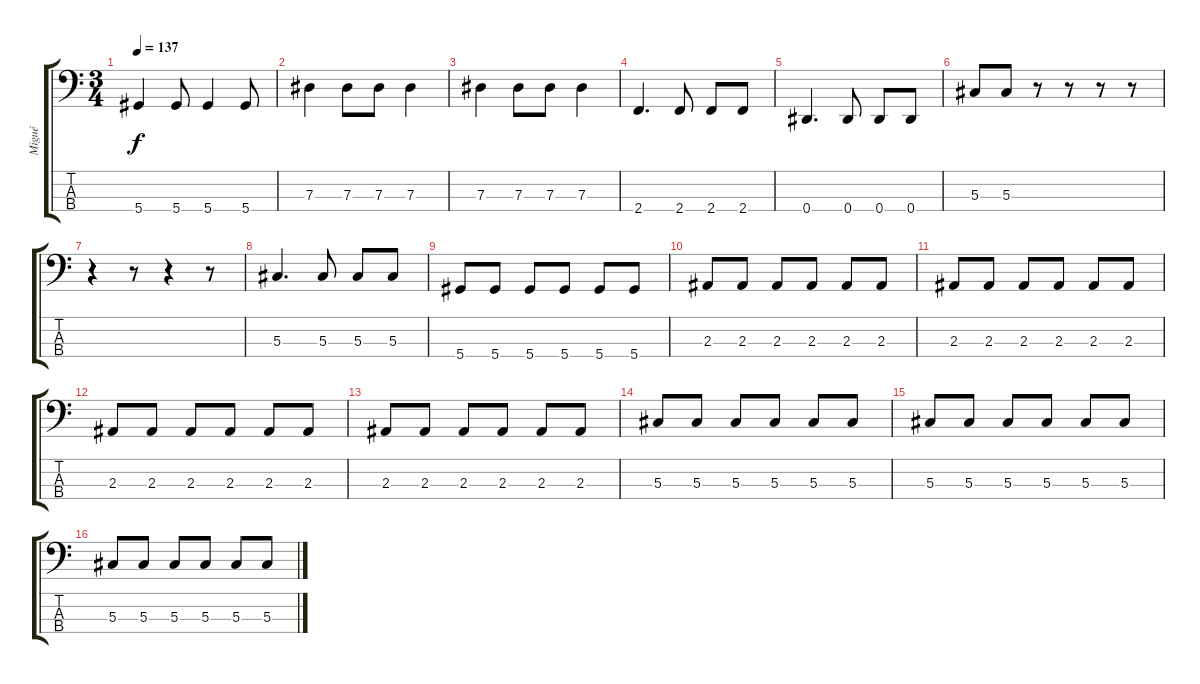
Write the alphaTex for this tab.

\track ("Migué" "Migué") {instrument electricbassfinger}
\staff {score tabs}
\tuning (Gb2 Db2 Ab1 Eb1) {hide}
\ts (3 4)
\tempo 137
\clef f4
\ks c
5.4.4{dy f} 5.4.8 5.4.4 5.4.8 |
7.3.4 7.3.8 7.3.8 7.3.4 |
7.3.4 7.3.8 7.3.8 7.3.4 |
2.4.4{d} 2.4.8 2.4.8 2.4.8 |
0.4.4{d} 0.4.8 0.4.8 0.4.8 |
5.3.8 5.3.8 r.8 r.8 r.8 r.8 |
r.4 r.8 r.4 r.8 |
5.3.4{d} 5.3.8 5.3.8 5.3.8 |
5.4.8 5.4.8 5.4.8 5.4.8 5.4.8 5.4.8 |
2.3.8 2.3.8 2.3.8 2.3.8 2.3.8 2.3.8 |
2.3.8 2.3.8 2.3.8 2.3.8 2.3.8 2.3.8 |
2.3.8 2.3.8 2.3.8 2.3.8 2.3.8 2.3.8 |
2.3.8 2.3.8 2.3.8 2.3.8 2.3.8 2.3.8 |
5.3.8 5.3.8 5.3.8 5.3.8 5.3.8 5.3.8 |
5.3.8 5.3.8 5.3.8 5.3.8 5.3.8 5.3.8 |
5.3.8 5.3.8 5.3.8 5.3.8 5.3.8 5.3{sl}.8
